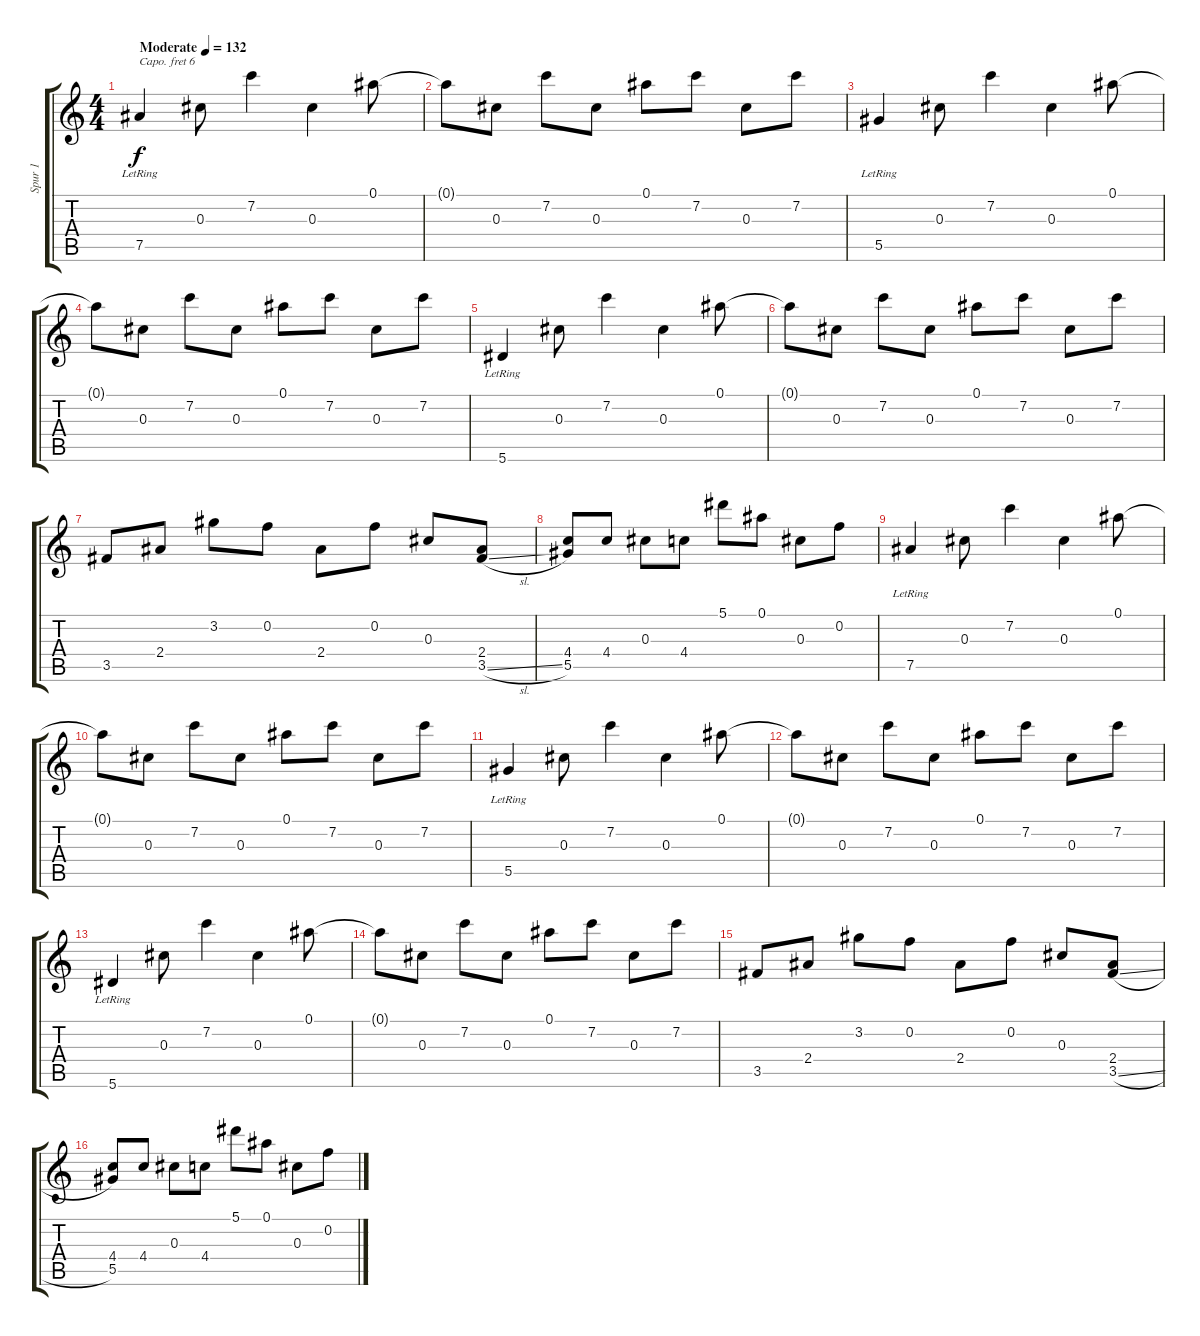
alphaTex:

\track ("Spur 1" "Spur 1") {instrument acousticguitarnylon}
\staff {score tabs}
\capo 6
\tuning (E4 B3 G3 D3 A2 E2) {hide}
\ts (4 4)
\tempo (132 "Moderate")
\clef g2
\ks c
7.5{lr}.4{dy f instrument acousticguitarnylon} 0.3.8 7.2.4 0.3.4 0.1.8 |
0.1{t}.8 0.3.8 7.2.8 0.3.8 0.1.8 7.2.8 0.3.8 7.2.8 |
5.5{lr}.4 0.3.8 7.2.4 0.3.4 0.1.8 |
0.1{t}.8 0.3.8 7.2.8 0.3.8 0.1.8 7.2.8 0.3.8 7.2.8 |
5.6{lr}.4 0.3.8 7.2.4 0.3.4 0.1.8 |
0.1{t}.8 0.3.8 7.2.8 0.3.8 0.1.8 7.2.8 0.3.8 7.2.8 |
3.5.8 2.4.8 3.2.8 0.2.8 2.4.8 0.2.8 0.3.8 (2.4 3.5{sl}).8 |
(4.4 5.5).8 4.4.8 0.3.8 4.4.8 5.1.8 0.1.8 0.3.8 0.2.8 |
7.5{lr}.4 0.3.8 7.2.4 0.3.4 0.1.8 |
0.1{t}.8 0.3.8 7.2.8 0.3.8 0.1.8 7.2.8 0.3.8 7.2.8 |
5.5{lr}.4 0.3.8 7.2.4 0.3.4 0.1.8 |
0.1{t}.8 0.3.8 7.2.8 0.3.8 0.1.8 7.2.8 0.3.8 7.2.8 |
5.6{lr}.4 0.3.8 7.2.4 0.3.4 0.1.8 |
0.1{t}.8 0.3.8 7.2.8 0.3.8 0.1.8 7.2.8 0.3.8 7.2.8 |
3.5.8 2.4.8 3.2.8 0.2.8 2.4.8 0.2.8 0.3.8 (2.4 3.5{sl}).8 |
(4.4 5.5).8 4.4.8 0.3.8 4.4.8 5.1.8 0.1.8 0.3.8 0.2.8
